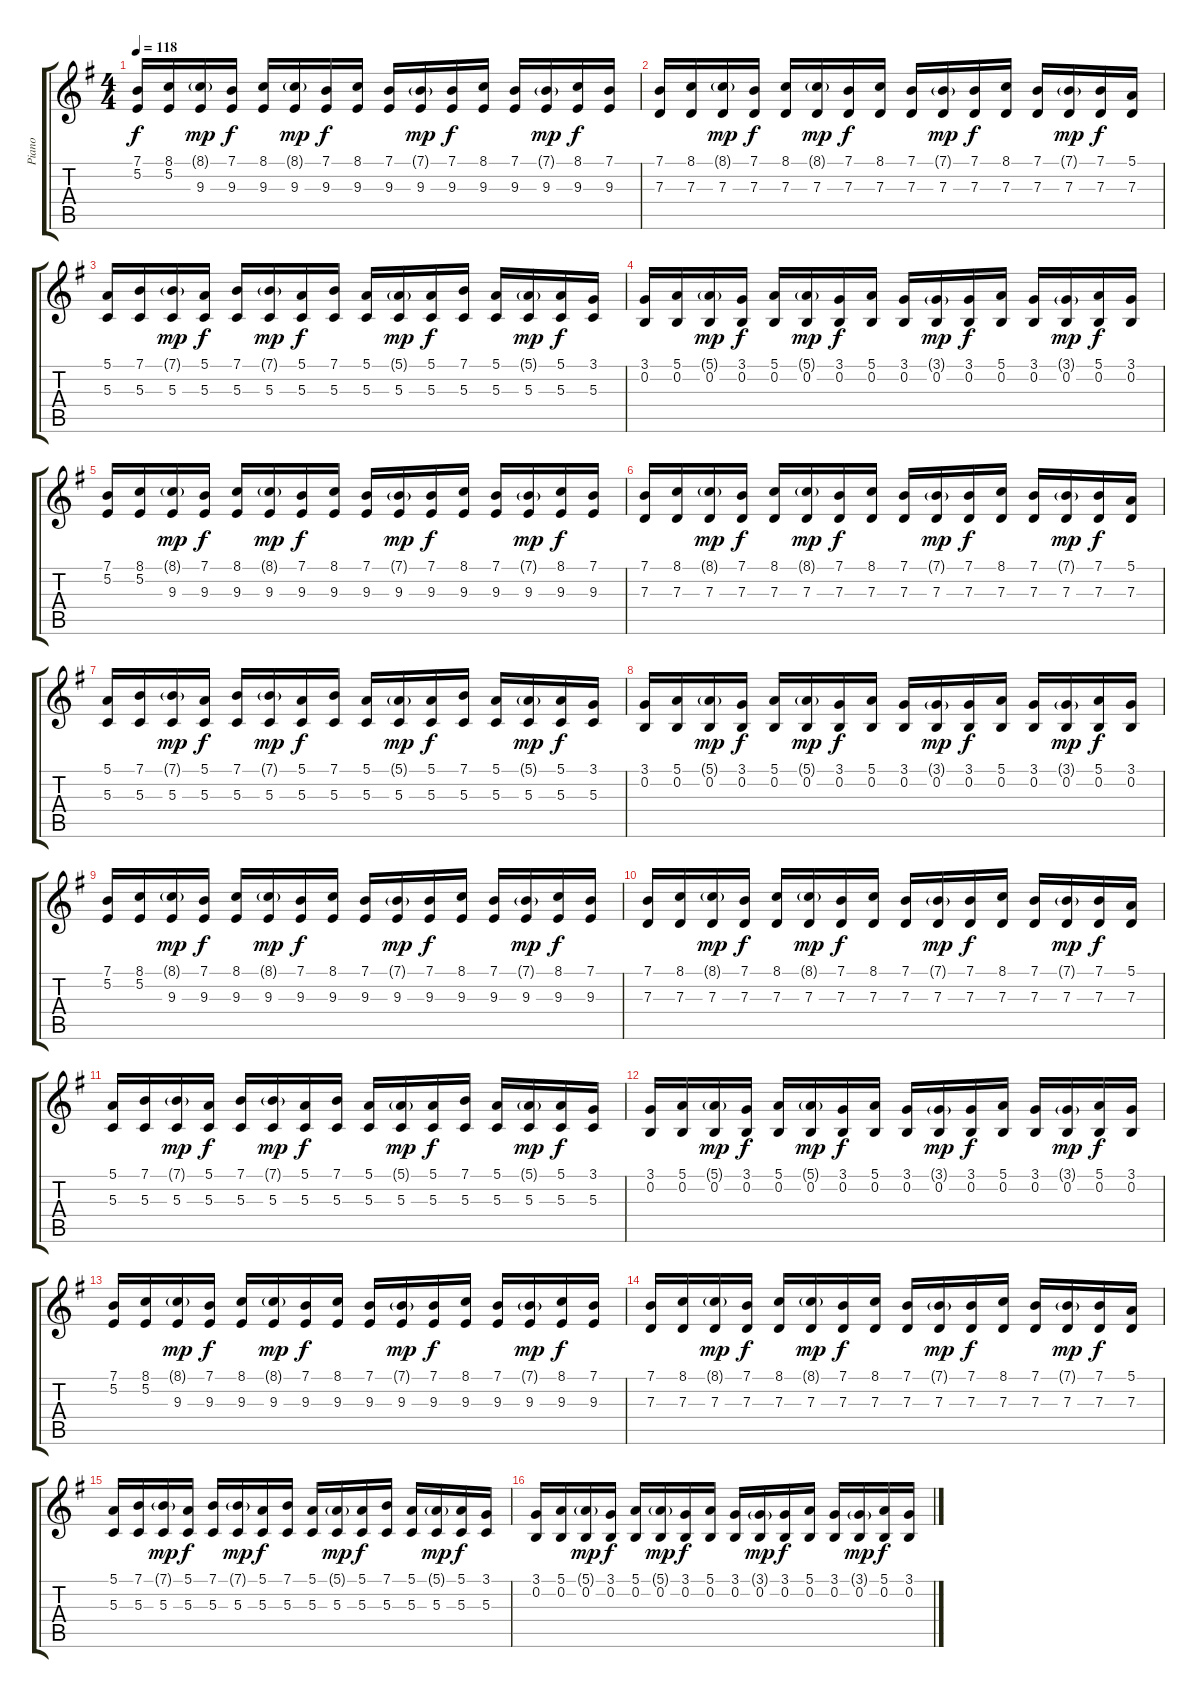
\track ("Piano" "Piano") {instrument brightacousticpiano}
\staff {score tabs}
\tuning (E4 B3 G3 D3 A2 E2) {hide}
\ts (4 4)
\tempo 118
\clef g2
\ks eminor
(7.1 5.2).16{dy f} (8.1 5.2).16 (8.1{g} 9.3).16{dy mp} (7.1 9.3).16{dy f} (8.1 9.3).16 (8.1{g} 9.3).16{dy mp} (7.1 9.3).16{dy f} (8.1 9.3).16 (7.1 9.3).16 (7.1{g} 9.3).16{dy mp} (7.1 9.3).16{dy f} (8.1 9.3).16 (7.1 9.3).16 (7.1{g} 9.3).16{dy mp} (8.1 9.3).16{dy f} (7.1 9.3).16 |
(7.1 7.3).16 (8.1 7.3).16 (8.1{g} 7.3).16{dy mp} (7.1 7.3).16{dy f} (8.1 7.3).16 (8.1{g} 7.3).16{dy mp} (7.1 7.3).16{dy f} (8.1 7.3).16 (7.1 7.3).16 (7.1{g} 7.3).16{dy mp} (7.1 7.3).16{dy f} (8.1 7.3).16 (7.1 7.3).16 (7.1{g} 7.3).16{dy mp} (7.1 7.3).16{dy f} (5.1 7.3).16 |
(5.1 5.3).16 (7.1 5.3).16 (7.1{g} 5.3).16{dy mp} (5.1 5.3).16{dy f} (7.1 5.3).16 (7.1{g} 5.3).16{dy mp} (5.1 5.3).16{dy f} (7.1 5.3).16 (5.1 5.3).16 (5.1{g} 5.3).16{dy mp} (5.1 5.3).16{dy f} (7.1 5.3).16 (5.1 5.3).16 (5.1{g} 5.3).16{dy mp} (5.1 5.3).16{dy f} (3.1 5.3).16 |
(3.1 0.2).16 (5.1 0.2).16 (5.1{g} 0.2).16{dy mp} (3.1 0.2).16{dy f} (5.1 0.2).16 (5.1{g} 0.2).16{dy mp} (3.1 0.2).16{dy f} (5.1 0.2).16 (3.1 0.2).16 (3.1{g} 0.2).16{dy mp} (3.1 0.2).16{dy f} (5.1 0.2).16 (3.1 0.2).16 (3.1{g} 0.2).16{dy mp} (5.1 0.2).16{dy f} (3.1 0.2).16 |
(7.1 5.2).16 (8.1 5.2).16 (8.1{g} 9.3).16{dy mp} (7.1 9.3).16{dy f} (8.1 9.3).16 (8.1{g} 9.3).16{dy mp} (7.1 9.3).16{dy f} (8.1 9.3).16 (7.1 9.3).16 (7.1{g} 9.3).16{dy mp} (7.1 9.3).16{dy f} (8.1 9.3).16 (7.1 9.3).16 (7.1{g} 9.3).16{dy mp} (8.1 9.3).16{dy f} (7.1 9.3).16 |
(7.1 7.3).16 (8.1 7.3).16 (8.1{g} 7.3).16{dy mp} (7.1 7.3).16{dy f} (8.1 7.3).16 (8.1{g} 7.3).16{dy mp} (7.1 7.3).16{dy f} (8.1 7.3).16 (7.1 7.3).16 (7.1{g} 7.3).16{dy mp} (7.1 7.3).16{dy f} (8.1 7.3).16 (7.1 7.3).16 (7.1{g} 7.3).16{dy mp} (7.1 7.3).16{dy f} (5.1 7.3).16 |
(5.1 5.3).16 (7.1 5.3).16 (7.1{g} 5.3).16{dy mp} (5.1 5.3).16{dy f} (7.1 5.3).16 (7.1{g} 5.3).16{dy mp} (5.1 5.3).16{dy f} (7.1 5.3).16 (5.1 5.3).16 (5.1{g} 5.3).16{dy mp} (5.1 5.3).16{dy f} (7.1 5.3).16 (5.1 5.3).16 (5.1{g} 5.3).16{dy mp} (5.1 5.3).16{dy f} (3.1 5.3).16 |
(3.1 0.2).16 (5.1 0.2).16 (5.1{g} 0.2).16{dy mp} (3.1 0.2).16{dy f} (5.1 0.2).16 (5.1{g} 0.2).16{dy mp} (3.1 0.2).16{dy f} (5.1 0.2).16 (3.1 0.2).16 (3.1{g} 0.2).16{dy mp} (3.1 0.2).16{dy f} (5.1 0.2).16 (3.1 0.2).16 (3.1{g} 0.2).16{dy mp} (5.1 0.2).16{dy f} (3.1 0.2).16 |
(7.1 5.2).16 (8.1 5.2).16 (8.1{g} 9.3).16{dy mp} (7.1 9.3).16{dy f} (8.1 9.3).16 (8.1{g} 9.3).16{dy mp} (7.1 9.3).16{dy f} (8.1 9.3).16 (7.1 9.3).16 (7.1{g} 9.3).16{dy mp} (7.1 9.3).16{dy f} (8.1 9.3).16 (7.1 9.3).16 (7.1{g} 9.3).16{dy mp} (8.1 9.3).16{dy f} (7.1 9.3).16 |
(7.1 7.3).16 (8.1 7.3).16 (8.1{g} 7.3).16{dy mp} (7.1 7.3).16{dy f} (8.1 7.3).16 (8.1{g} 7.3).16{dy mp} (7.1 7.3).16{dy f} (8.1 7.3).16 (7.1 7.3).16 (7.1{g} 7.3).16{dy mp} (7.1 7.3).16{dy f} (8.1 7.3).16 (7.1 7.3).16 (7.1{g} 7.3).16{dy mp} (7.1 7.3).16{dy f} (5.1 7.3).16 |
(5.1 5.3).16 (7.1 5.3).16 (7.1{g} 5.3).16{dy mp} (5.1 5.3).16{dy f} (7.1 5.3).16 (7.1{g} 5.3).16{dy mp} (5.1 5.3).16{dy f} (7.1 5.3).16 (5.1 5.3).16 (5.1{g} 5.3).16{dy mp} (5.1 5.3).16{dy f} (7.1 5.3).16 (5.1 5.3).16 (5.1{g} 5.3).16{dy mp} (5.1 5.3).16{dy f} (3.1 5.3).16 |
(3.1 0.2).16 (5.1 0.2).16 (5.1{g} 0.2).16{dy mp} (3.1 0.2).16{dy f} (5.1 0.2).16 (5.1{g} 0.2).16{dy mp} (3.1 0.2).16{dy f} (5.1 0.2).16 (3.1 0.2).16 (3.1{g} 0.2).16{dy mp} (3.1 0.2).16{dy f} (5.1 0.2).16 (3.1 0.2).16 (3.1{g} 0.2).16{dy mp} (5.1 0.2).16{dy f} (3.1 0.2).16 |
(7.1 5.2).16{volume 16} (8.1 5.2).16 (8.1{g} 9.3).16{dy mp} (7.1 9.3).16{dy f} (8.1 9.3).16 (8.1{g} 9.3).16{dy mp} (7.1 9.3).16{dy f} (8.1 9.3).16 (7.1 9.3).16 (7.1{g} 9.3).16{dy mp} (7.1 9.3).16{dy f} (8.1 9.3).16 (7.1 9.3).16 (7.1{g} 9.3).16{dy mp} (8.1 9.3).16{dy f} (7.1 9.3).16 |
(7.1 7.3).16 (8.1 7.3).16 (8.1{g} 7.3).16{dy mp} (7.1 7.3).16{dy f} (8.1 7.3).16 (8.1{g} 7.3).16{dy mp} (7.1 7.3).16{dy f} (8.1 7.3).16 (7.1 7.3).16 (7.1{g} 7.3).16{dy mp} (7.1 7.3).16{dy f} (8.1 7.3).16 (7.1 7.3).16 (7.1{g} 7.3).16{dy mp} (7.1 7.3).16{dy f} (5.1 7.3).16 |
(5.1 5.3).16 (7.1 5.3).16 (7.1{g} 5.3).16{dy mp} (5.1 5.3).16{dy f} (7.1 5.3).16 (7.1{g} 5.3).16{dy mp} (5.1 5.3).16{dy f} (7.1 5.3).16 (5.1 5.3).16 (5.1{g} 5.3).16{dy mp} (5.1 5.3).16{dy f} (7.1 5.3).16 (5.1 5.3).16 (5.1{g} 5.3).16{dy mp} (5.1 5.3).16{dy f} (3.1 5.3).16 |
(3.1 0.2).16 (5.1 0.2).16 (5.1{g} 0.2).16{dy mp} (3.1 0.2).16{dy f} (5.1 0.2).16 (5.1{g} 0.2).16{dy mp} (3.1 0.2).16{dy f} (5.1 0.2).16 (3.1 0.2).16 (3.1{g} 0.2).16{dy mp} (3.1 0.2).16{dy f} (5.1 0.2).16 (3.1 0.2).16 (3.1{g} 0.2).16{dy mp} (5.1 0.2).16{dy f} (3.1 0.2).16
